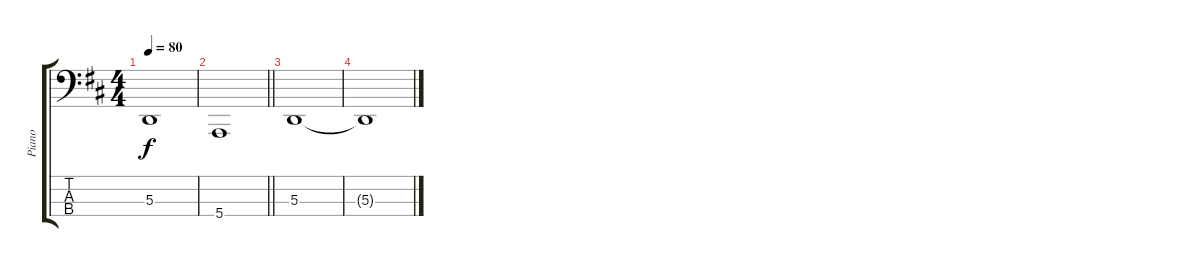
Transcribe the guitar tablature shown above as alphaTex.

\track ("Piano" "Piano") {instrument acousticgrandpiano}
\staff {score tabs}
\tuning (G2 D2 A1 E1) {hide}
\ts (4 4)
\tempo 80
\clef f4
\ks d
5.3.1{dy f} |
\barLineRight lightlight
5.4.1 |
5.3.1 |
5.3{t}.1
